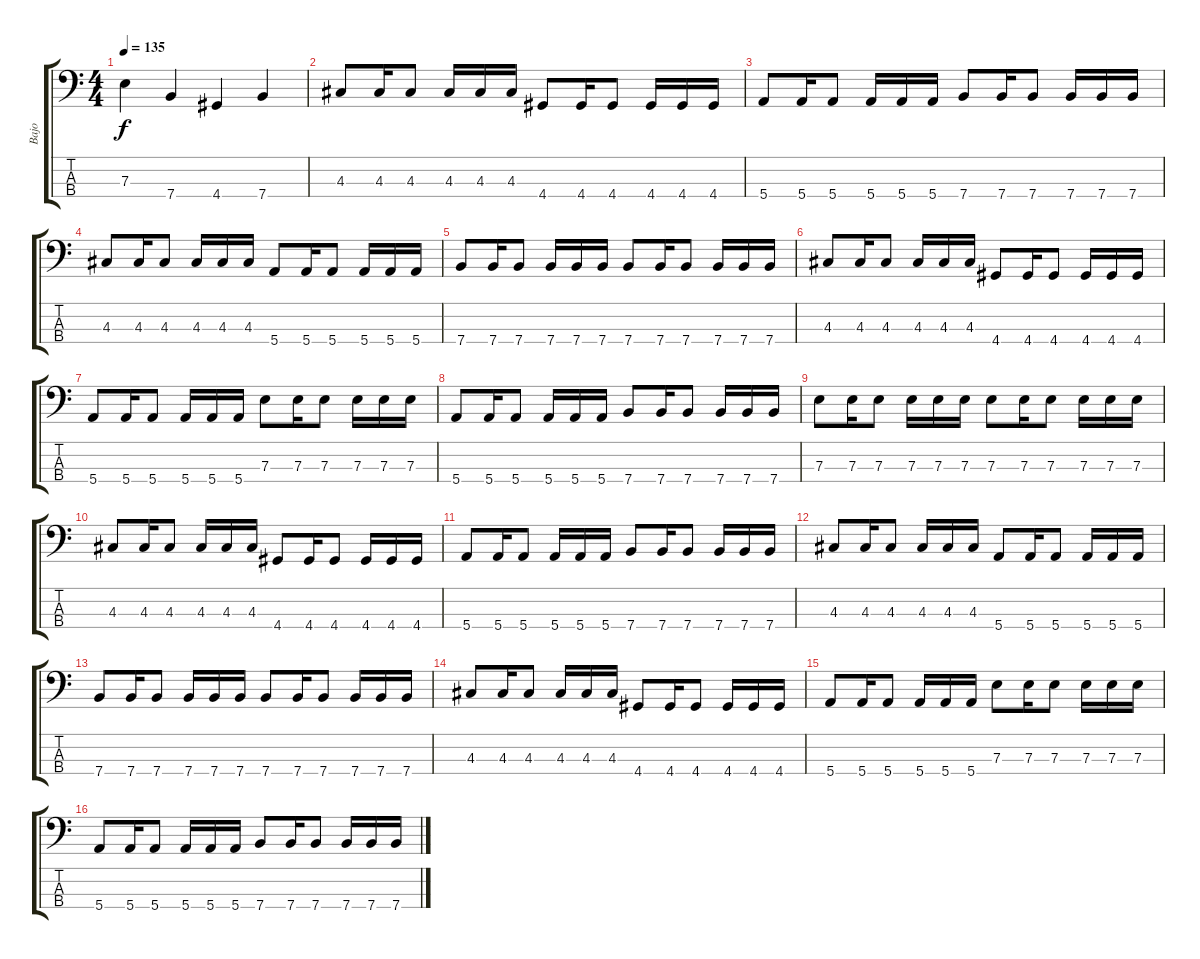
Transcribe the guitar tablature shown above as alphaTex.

\track ("Bajo" "Bajo") {instrument electricbassfinger}
\staff {score tabs}
\tuning (G2 D2 A1 E1) {hide}
\ts (4 4)
\tempo 135
\clef f4
\ks c
7.3.4{dy f} 7.4.4 4.4.4 7.4.4 |
4.3.8 4.3.16 4.3.8 4.3.16 4.3.16 4.3.16 4.4.8 4.4.16 4.4.8 4.4.16 4.4.16 4.4.16 |
5.4.8 5.4.16 5.4.8 5.4.16 5.4.16 5.4.16 7.4.8 7.4.16 7.4.8 7.4.16 7.4.16 7.4.16 |
4.3.8 4.3.16 4.3.8 4.3.16 4.3.16 4.3.16 5.4.8 5.4.16 5.4.8 5.4.16 5.4.16 5.4.16 |
7.4.8 7.4.16 7.4.8 7.4.16 7.4.16 7.4.16 7.4.8 7.4.16 7.4.8 7.4.16 7.4.16 7.4.16 |
4.3.8 4.3.16 4.3.8 4.3.16 4.3.16 4.3.16 4.4.8 4.4.16 4.4.8 4.4.16 4.4.16 4.4.16 |
5.4.8 5.4.16 5.4.8 5.4.16 5.4.16 5.4.16 7.3.8 7.3.16 7.3.8 7.3.16 7.3.16 7.3.16 |
5.4.8 5.4.16 5.4.8 5.4.16 5.4.16 5.4.16 7.4.8 7.4.16 7.4.8 7.4.16 7.4.16 7.4.16 |
7.3.8 7.3.16 7.3.8 7.3.16 7.3.16 7.3.16 7.3.8 7.3.16 7.3.8 7.3.16 7.3.16 7.3.16 |
4.3.8 4.3.16 4.3.8 4.3.16 4.3.16 4.3.16 4.4.8 4.4.16 4.4.8 4.4.16 4.4.16 4.4.16 |
5.4.8 5.4.16 5.4.8 5.4.16 5.4.16 5.4.16 7.4.8 7.4.16 7.4.8 7.4.16 7.4.16 7.4.16 |
4.3.8 4.3.16 4.3.8 4.3.16 4.3.16 4.3.16 5.4.8 5.4.16 5.4.8 5.4.16 5.4.16 5.4.16 |
7.4.8 7.4.16 7.4.8 7.4.16 7.4.16 7.4.16 7.4.8 7.4.16 7.4.8 7.4.16 7.4.16 7.4.16 |
4.3.8 4.3.16 4.3.8 4.3.16 4.3.16 4.3.16 4.4.8 4.4.16 4.4.8 4.4.16 4.4.16 4.4.16 |
5.4.8 5.4.16 5.4.8 5.4.16 5.4.16 5.4.16 7.3.8 7.3.16 7.3.8 7.3.16 7.3.16 7.3.16 |
5.4.8 5.4.16 5.4.8 5.4.16 5.4.16 5.4.16 7.4.8 7.4.16 7.4.8 7.4.16 7.4.16 7.4.16
